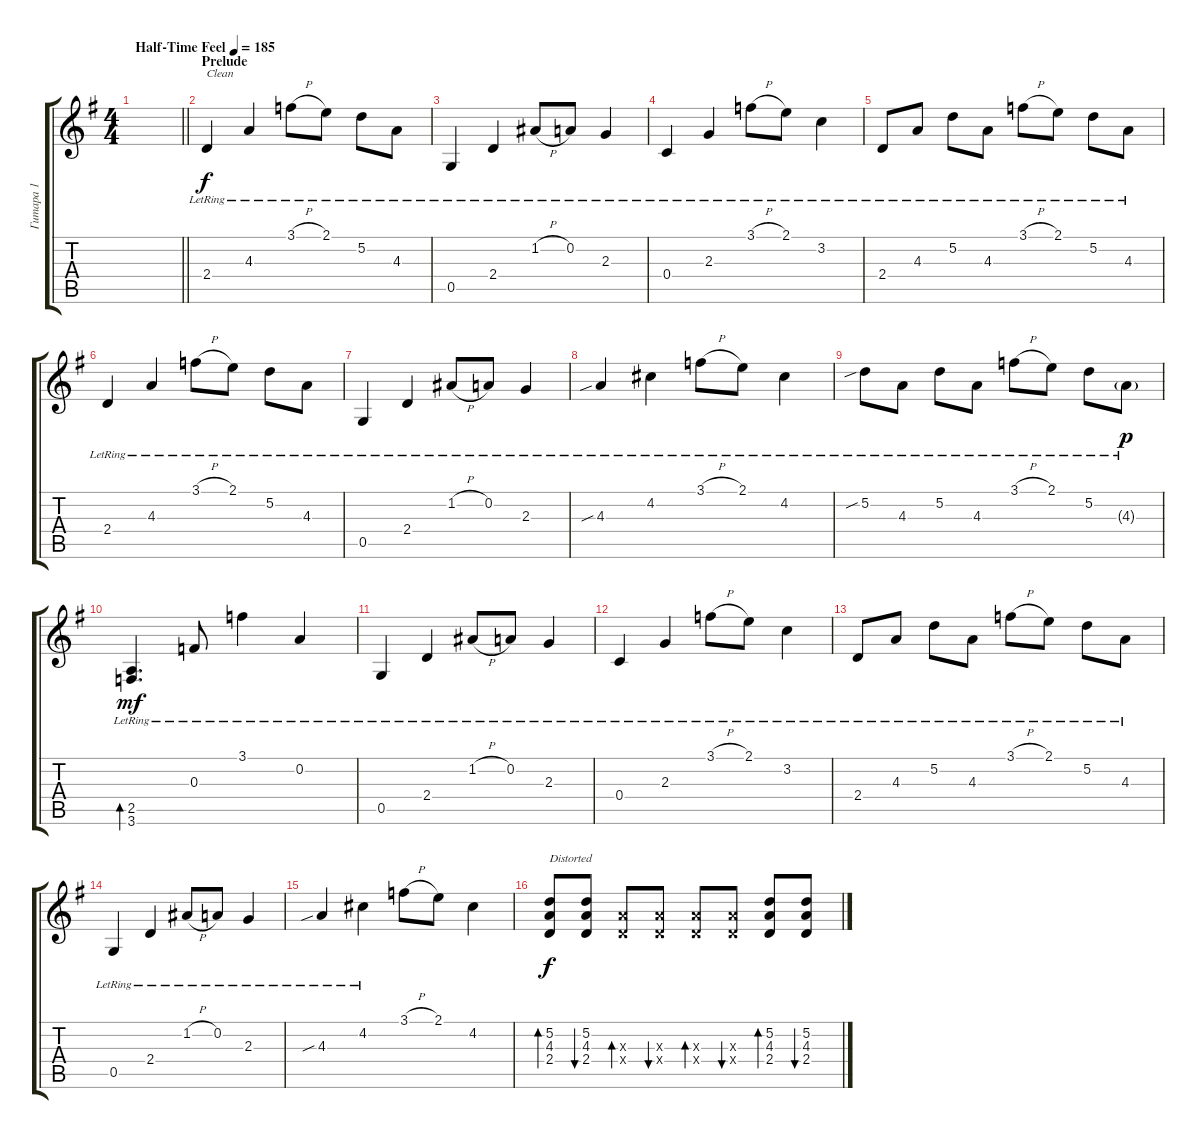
\track ("Гитара 1" "Гитара 1") {instrument distortionguitar}
\staff {score tabs}
\tuning (D4 A3 F3 C3 G2 D2) {hide}
\ts (4 4)
\tempo (185 "Half-Time Feel")
\clef g2
\barLineRight lightlight
\ks eminor
|
\section ("" "Prelude")
2.4{lr}.4{txt "Clean" instrument electricguitarjazz} 4.3{lr}.4 3.1{h lr}.8 2.1{lr}.8 5.2{lr}.8 4.3{lr}.8 |
0.5{lr}.4 2.4{lr}.4 1.2{h lr}.8 0.2{lr}.8 2.3{lr}.4 |
0.4{lr}.4 2.3{lr}.4 3.1{h lr}.8 2.1{lr}.8 3.2{lr}.4 |
2.4{lr}.8 4.3{lr}.8 5.2{lr}.8 4.3{lr}.8 3.1{h lr}.8 2.1{lr}.8 5.2{lr}.8 4.3{lr}.8 |
2.4{lr}.4 4.3{lr}.4 3.1{h lr}.8 2.1{lr}.8 5.2{lr}.8 4.3{lr}.8 |
0.5{lr}.4 2.4{lr}.4 1.2{h lr}.8 0.2{lr}.8 2.3{lr}.4 |
4.3{sib lr}.4 4.2{lr}.4 3.1{h lr}.8 2.1{lr}.8 4.2{lr}.4 |
5.2{sib lr}.8 4.3{lr}.8 5.2{lr}.8 4.3{lr}.8 3.1{h lr}.8 2.1{lr}.8 5.2{lr}.8 4.3{g lr}.8{dy p} |
(2.5{lr} 3.6{lr}).4{d bd 60 dy mf} 0.3{lr}.8 3.1{lr}.4 0.2{lr}.4 |
0.5{lr}.4 2.4{lr}.4 1.2{h lr}.8 0.2{lr}.8 2.3{lr}.4 |
0.4{lr}.4 2.3{lr}.4 3.1{h lr}.8 2.1{lr}.8 3.2{lr}.4 |
2.4{lr}.8 4.3{lr}.8 5.2{lr}.8 4.3{lr}.8 3.1{h lr}.8 2.1{lr}.8 5.2{lr}.8 4.3{lr}.8 |
0.5{lr}.4 2.4{lr}.4 1.2{h lr}.8 0.2{lr}.8 2.3{lr}.4 |
4.3{sib lr}.4 4.2{lr}.4 3.1{h}.8 2.1.8 4.2.4 |
(5.2 4.3 2.4).8{bd 60 txt "Distorted" dy f volume 8 instrument distortionguitar} (5.2 4.3 2.4).8{bu 60} (4.3{x} 2.4{x}).8{bd 60} (4.3{x} 2.4{x}).8{bu 60} (4.3{x} 2.4{x}).8{bd 60} (4.3{x} 2.4{x}).8{bu 60} (5.2 4.3 2.4).8{bd 60} (5.2 4.3 2.4).8{bu 60}
